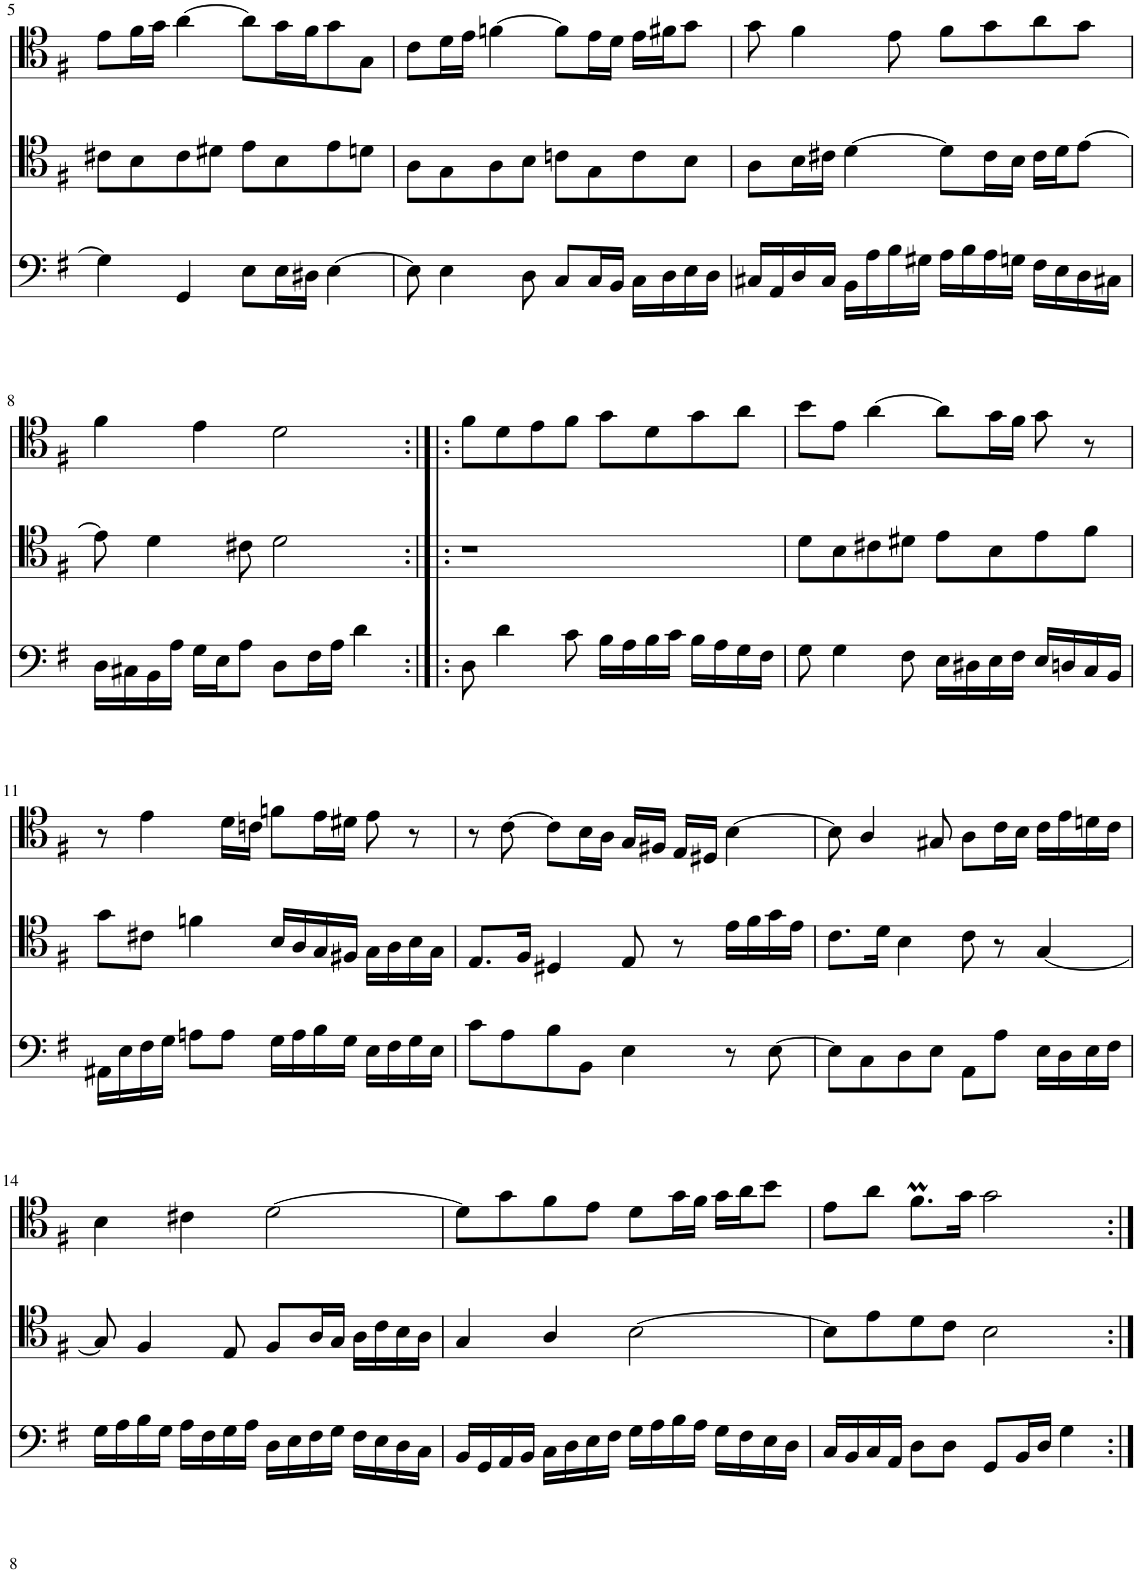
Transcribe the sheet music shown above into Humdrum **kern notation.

**kern	**kern	**kern
*part3	*part2	*part1
*staff3	*staff2	*staff1
*I"Cello	*I"Cello	*I"Cello
!!LO:PB:g=z
*clefF4	*clefC4	*clefC4
*k[f#]	*k[f#]	*k[f#]
*M4/4	*M4/4	*M4/4
*met(c)	*met(c)	*met(c)
=5	=5	=5
4G\]	8c#X\L	8e\L
.	8B\	16f#\L
.	.	16g\JJ
4GG/	8c#\	[4a\
.	8d#X\J	.
8E\L	8e\L	8a\L]
16E\L	8B\	16g\L
16D#X\JJ	.	16f#\J
[4E\	8e\	8g\
.	8dn\J	8G\J
=6	=6	=6
8E\]	8A\L	8c\L
4E\	8G\	16d\L
.	.	16e\JJ
.	8A\	[4fn\
8D\	8B\J	.
8C/L	8cn\L	8f\L]
16C/L	8G\	16e\L
16BB/JJ	.	16d\JJ
16C\LL	8c\	16e\LL
16D\	.	16f#X\J
16E\	8B\J	8g\J
16D\JJ	.	.
=7	=7	=7
16C#X/LL	8A\L	8g\
16AA/	.	.
16D/	16B\L	4f#\
16C#/JJ	16c#X\JJ	.
16BB\LL	[4d\	.
16A\	.	.
16B\	.	8e\
16G#X\JJ	.	.
16A\LL	8d\L]	8f#\L
16B\	.	.
16A\	16c#\L	8g\
16Gn\JJ	16B\JJ	.
16F#\LL	16c#\LL	8a\
16E\	16d\J	.
16D\	[8e\J	8g\J
16C#X\JJ	.	.
!!LO:LB:g=z
=8	=8	=8
16D\LL	8e\]	4f#\
16C#X\	.	.
16BB\	4d\	.
16A\JJ	.	.
16G\LL	.	4e\
16E\J	.	.
8A\J	8c#X\	.
8D\L	2d\	2d\
16F#\L	.	.
16A\JJ	.	.
4d\	.	.
=9:|!|:	=9:|!|:	=9:|!|:
8D\	1r	8f#\L
4d\	.	8d\
.	.	8e\
8c\	.	8f#\J
16B\LL	.	8g\L
16A\	.	.
16B\	.	8d\
16c\JJ	.	.
16B\LL	.	8g\
16A\	.	.
16G\	.	8a\J
16F#\JJ	.	.
=10	=10	=10
8G\	8d\L	8b\L
4G\	8B\	8e\J
.	8c#X\	[4a\
8F#\	8d#X\J	.
16E\LL	8e\L	8a\L]
16D#X\	.	.
16E\	8B\	16g\L
16F#\JJ	.	16f#\JJ
16E/LL	8e\	8g\
16Dn/	.	.
16C/	8f#\J	8r
16BB/JJ	.	.
!!LO:LB:g=z
=11	=11	=11
16AA#X\LL	8g\L	8r
16E\	.	.
16F#\	8c#X\J	4e\
16G\JJ	.	.
8An\L	4fn\	.
8A\J	.	16d\LL
.	.	16cn\JJ
16G\LL	16B/LL	8fn\L
16A\	16A/	.
16B\	16G/	16e\L
16G\JJ	16F#X/JJ	16d#X\JJ
16E\LL	16G\LL	8e\
16F#\	16A\	.
16G\	16B\	8r
16E\JJ	16G\JJ	.
=12	=12	=12
8c\L	8.E/L	8r
8A\	.	[8c\
.	16F#/Jk	.
8B\	4D#X/	8c\L]
8BB\J	.	16B\L
.	.	16A\JJ
4E\	8E/	16G/LL
.	.	16F#X/JJ
.	8r	16E/LL
.	.	16D#X/JJ
8r	16e\LL	[4B\
.	16f#\	.
[8E\	16g\	.
.	16e\JJ	.
=13	=13	=13
8E\L]	8.c\L	8B\]
8C\	.	4A/
.	16d\Jk	.
8D\	4B\	.
8E\J	.	8G#X/
8AA\L	8c\	8A\L
8A\J	8r	16c\L
.	.	16B\JJ
16E\LL	[4G/	16c\LL
16D\	.	16e\
16E\	.	16dn\
16F#\JJ	.	16c\JJ
!!LO:LB:g=z
=14	=14	=14
16G\LL	8G/]	4B\
16A\	.	.
16B\	4F#/	.
16G\JJ	.	.
16A\LL	.	4c#X\
16F#\	.	.
16G\	8E/	.
16A\JJ	.	.
16D\LL	8F#/L	[2d\
16E\	.	.
16F#\	16A/L	.
16G\JJ	16G/JJ	.
16F#\LL	16A\LL	.
16E\	16c\	.
16D\	16B\	.
16C\JJ	16A\JJ	.
=15	=15	=15
16BB/LL	4G/	8d\L]
16GG/	.	.
16AA/	.	8g\
16BB/JJ	.	.
16C\LL	4A/	8f#\
16D\	.	.
16E\	.	8e\J
16F#\JJ	.	.
16G\LL	[2B\	8d\L
16A\	.	.
16B\	.	16g\L
16A\JJ	.	16f#\JJ
16G\LL	.	16g\LL
16F#\	.	16a\J
16E\	.	8b\J
16D\JJ	.	.
=16	=16	=16
16C/LL	8B\L]	8e\L
16BB/	.	.
16C/	8e\	8a\J
16AA/JJ	.	.
8D\L	8d\	8.f#m\L
8D\J	8c\J	.
.	.	16g\Jk
8GG/L	2B\	2g\
16BB/L	.	.
16D/JJ	.	.
4G\	.	.
=:|!	=:|!	=:|!
*-	*-	*-
